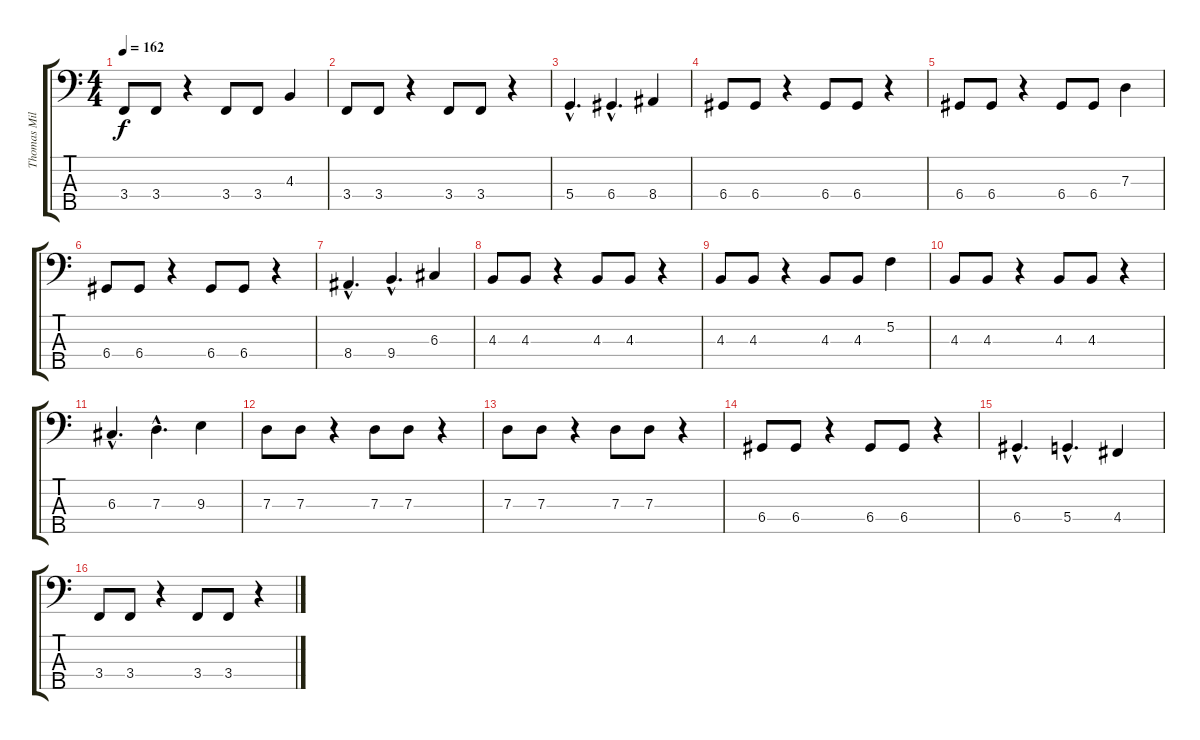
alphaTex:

\track ("Thomas Miller" "Thomas Mil") {instrument electricbassfinger}
\staff {score tabs}
\tuning (F2 C2 G1 D1 A0) {hide}
\ts (4 4)
\tempo 162
\clef f4
\ks c
3.4.8{dy f} 3.4.8 r.4 3.4.8 3.4.8 4.3.4 |
3.4.8 3.4.8 r.4 3.4.8 3.4.8 r.4 |
5.4{hac}.4{d} 6.4{hac}.4{d} 8.4.4 |
6.4.8 6.4.8 r.4 6.4.8 6.4.8 r.4 |
6.4.8 6.4.8 r.4 6.4.8 6.4.8 7.3.4 |
6.4.8 6.4.8 r.4 6.4.8 6.4.8 r.4 |
8.4{hac}.4{d} 9.4{hac}.4{d} 6.3.4 |
4.3.8 4.3.8 r.4 4.3.8 4.3.8 r.4 |
4.3.8 4.3.8 r.4 4.3.8 4.3.8 5.2.4 |
4.3.8 4.3.8 r.4 4.3.8 4.3.8 r.4 |
6.3{hac}.4{d} 7.3{hac}.4{d} 9.3.4 |
7.3.8 7.3.8 r.4 7.3.8 7.3.8 r.4 |
7.3.8 7.3.8 r.4 7.3.8 7.3.8 r.4 |
6.4.8 6.4.8 r.4 6.4.8 6.4.8 r.4 |
6.4{hac}.4{d} 5.4{hac}.4{d} 4.4.4 |
3.4.8 3.4.8 r.4 3.4.8 3.4.8 r.4
